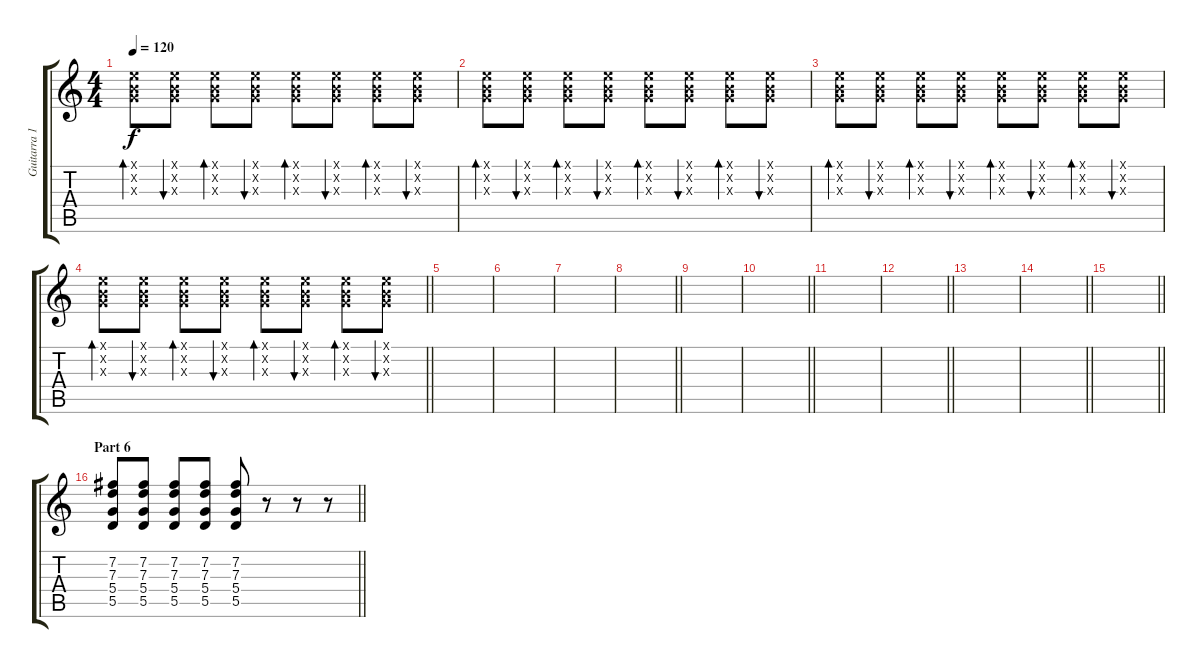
\track ("Guitarra 1" "Guitarra 1") {instrument electricguitarclean}
\staff {score tabs}
\tuning (E4 B3 G3 D3 A2 E2) {hide}
\ts (4 4)
\tempo 120
\clef g2
\ks c
(0.1{x} 0.2{x} 0.3{x}).8{bd 60 dy f} (0.1{x} 0.2{x} 0.3{x}).8{bu 60} (0.1{x} 0.2{x} 0.3{x}).8{bd 60} (0.1{x} 0.2{x} 0.3{x}).8{bu 60} (0.1{x} 0.2{x} 0.3{x}).8{bd 60} (0.1{x} 0.2{x} 0.3{x}).8{bu 60} (0.1{x} 0.2{x} 0.3{x}).8{bd 60} (0.1{x} 0.2{x} 0.3{x}).8{bu 60} |
(0.1{x} 0.2{x} 0.3{x}).8{bd 60} (0.1{x} 0.2{x} 0.3{x}).8{bu 60} (0.1{x} 0.2{x} 0.3{x}).8{bd 60} (0.1{x} 0.2{x} 0.3{x}).8{bu 60} (0.1{x} 0.2{x} 0.3{x}).8{bd 60} (0.1{x} 0.2{x} 0.3{x}).8{bu 60} (0.1{x} 0.2{x} 0.3{x}).8{bd 60} (0.1{x} 0.2{x} 0.3{x}).8{bu 60} |
(0.1{x} 0.2{x} 0.3{x}).8{bd 60} (0.1{x} 0.2{x} 0.3{x}).8{bu 60} (0.1{x} 0.2{x} 0.3{x}).8{bd 60} (0.1{x} 0.2{x} 0.3{x}).8{bu 60} (0.1{x} 0.2{x} 0.3{x}).8{bd 60} (0.1{x} 0.2{x} 0.3{x}).8{bu 60} (0.1{x} 0.2{x} 0.3{x}).8{bd 60} (0.1{x} 0.2{x} 0.3{x}).8{bu 60} |
\barLineRight lightlight
(0.1{x} 0.2{x} 0.3{x}).8{bd 60} (0.1{x} 0.2{x} 0.3{x}).8{bu 60} (0.1{x} 0.2{x} 0.3{x}).8{bd 60} (0.1{x} 0.2{x} 0.3{x}).8{bu 60} (0.1{x} 0.2{x} 0.3{x}).8{bd 60} (0.1{x} 0.2{x} 0.3{x}).8{bu 60} (0.1{x} 0.2{x} 0.3{x}).8{bd 60} (0.1{x} 0.2{x} 0.3{x}).8{bu 60 instrument electricguitarclean} |
|
|
|
\barLineRight lightlight
|
|
\barLineRight lightlight
|
|
\barLineRight lightlight
|
|
\barLineRight lightlight
|
\barLineRight lightlight
|
\section ("" "Part 6")
\barLineRight lightlight
(7.2 7.3 5.4 5.5).8 (7.2 7.3 5.4 5.5).8 (7.2 7.3 5.4 5.5).8 (7.2 7.3 5.4 5.5).8 (7.2 7.3 5.4 5.5).8 r.8 r.8 r.8
